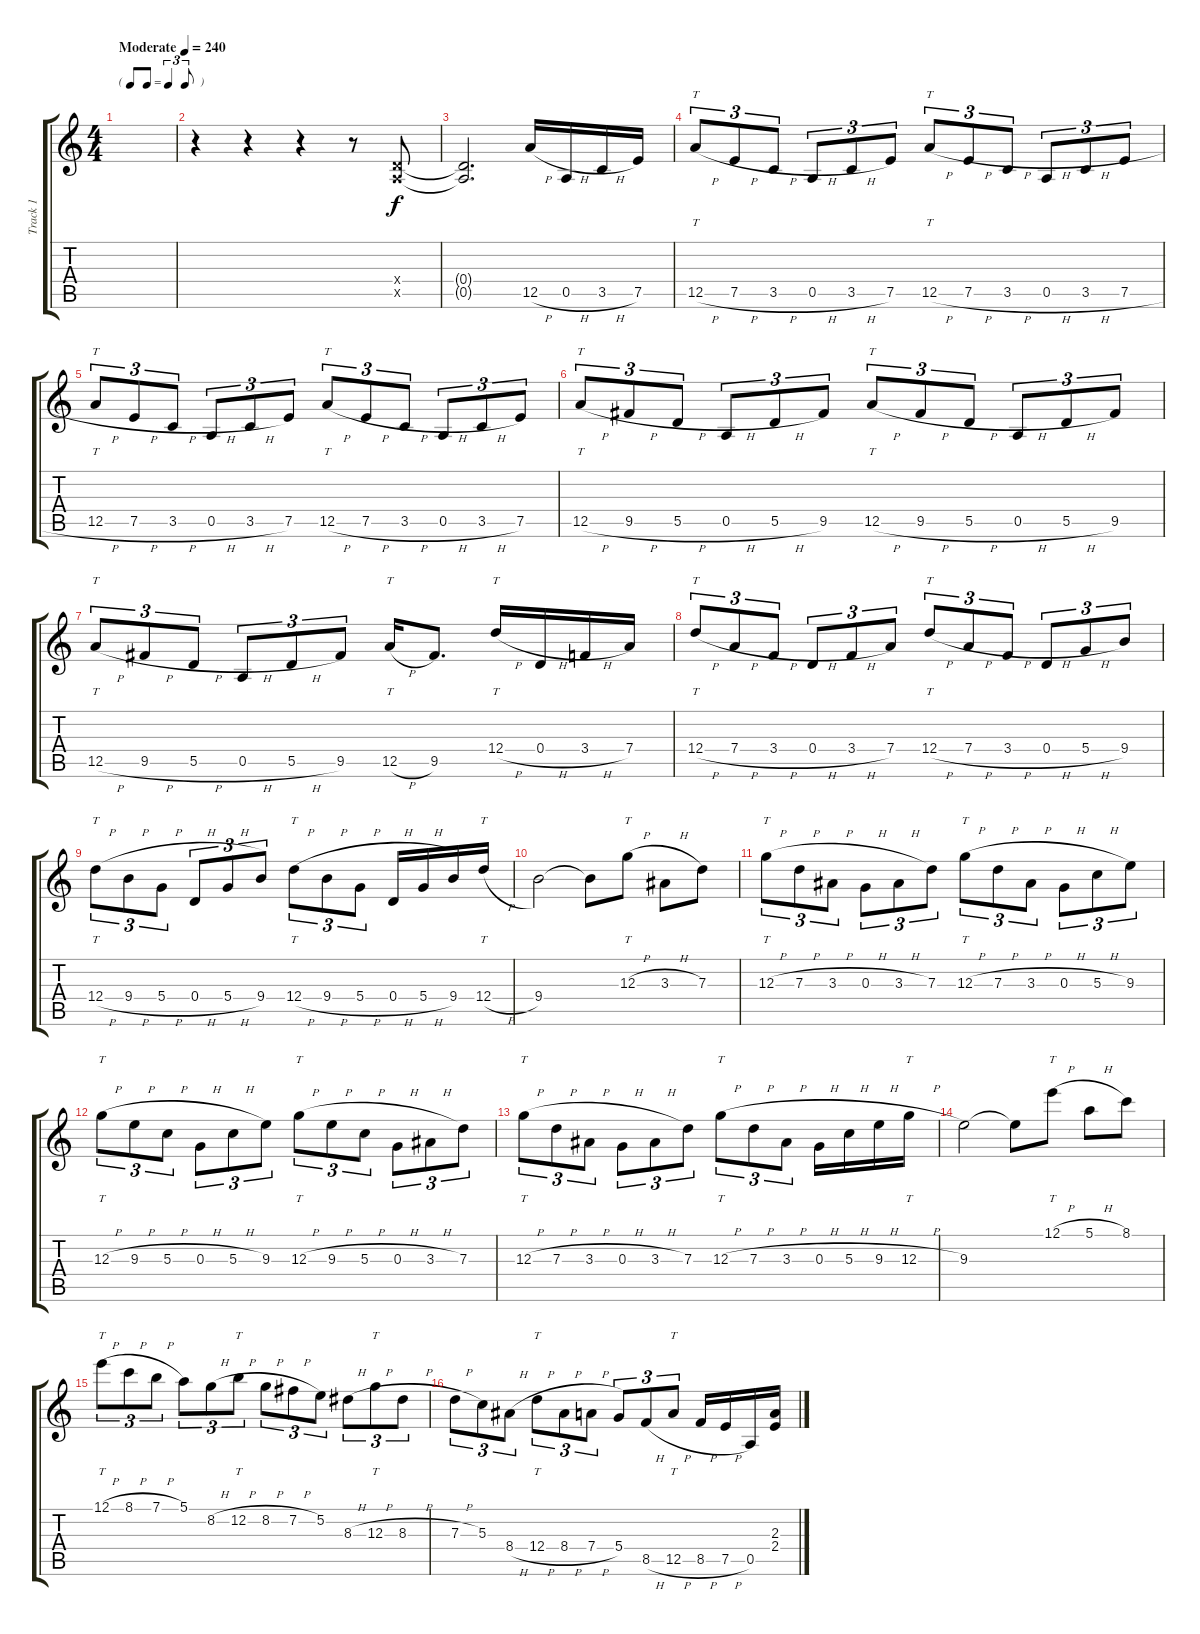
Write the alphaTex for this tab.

\track ("Track 1" "Track 1") {instrument distortionguitar}
\staff {score tabs}
\tuning (E4 B3 G3 D3 A2 E2) {hide}
\ts (4 4)
\tf triplet8th
\tempo (240 "Moderate")
\clef g2
\ks c
|
r.4 r.4 r.4 r.8 (0.4{x} 0.5{x}).8 |
(0.4{t} 0.5{t}).2{d} 12.5{h}.16 0.5{h}.16 3.5{h}.16 7.5.16 |
12.5{h}.8{tt tu (3 2)} 7.5{h}.8{tu (3 2)} 3.5{h}.8{tu (3 2)} 0.5{h}.8{tu (3 2)} 3.5{h}.8{tu (3 2)} 7.5.8{tu (3 2)} 12.5{h}.8{tt tu (3 2)} 7.5{h}.8{tu (3 2)} 3.5{h}.8{tu (3 2)} 0.5{h}.8{tu (3 2)} 3.5{h}.8{tu (3 2)} 7.5{h}.8{tu (3 2)} |
12.5{h}.8{tt tu (3 2)} 7.5{h}.8{tu (3 2)} 3.5{h}.8{tu (3 2)} 0.5{h}.8{tu (3 2)} 3.5{h}.8{tu (3 2)} 7.5.8{tu (3 2)} 12.5{h}.8{tt tu (3 2)} 7.5{h}.8{tu (3 2)} 3.5{h}.8{tu (3 2)} 0.5{h}.8{tu (3 2)} 3.5{h}.8{tu (3 2)} 7.5.8{tu (3 2)} |
12.5{h}.8{tt tu (3 2)} 9.5{h}.8{tu (3 2)} 5.5{h}.8{tu (3 2)} 0.5{h}.8{tu (3 2)} 5.5{h}.8{tu (3 2)} 9.5.8{tu (3 2)} 12.5{h}.8{tt tu (3 2)} 9.5{h}.8{tu (3 2)} 5.5{h}.8{tu (3 2)} 0.5{h}.8{tu (3 2)} 5.5{h}.8{tu (3 2)} 9.5.8{tu (3 2)} |
12.5{h}.8{tt tu (3 2)} 9.5{h}.8{tu (3 2)} 5.5{h}.8{tu (3 2)} 0.5{h}.8{tu (3 2)} 5.5{h}.8{tu (3 2)} 9.5.8{tu (3 2)} 12.5{h}.16{tt} 9.5.8{d} 12.4{h}.16{tt} 0.4{h}.16 3.4{h}.16 7.4.16 |
12.4{h}.8{tt tu (3 2)} 7.4{h}.8{tu (3 2)} 3.4{h}.8{tu (3 2)} 0.4{h}.8{tu (3 2)} 3.4{h}.8{tu (3 2)} 7.4.8{tu (3 2)} 12.4{h}.8{tt tu (3 2)} 7.4{h}.8{tu (3 2)} 3.4{h}.8{tu (3 2)} 0.4{h}.8{tu (3 2)} 5.4{h}.8{tu (3 2)} 9.4.8{tu (3 2)} |
12.4{h}.8{tt tu (3 2)} 9.4{h}.8{tu (3 2)} 5.4{h}.8{tu (3 2)} 0.4{h}.8{tu (3 2)} 5.4{h}.8{tu (3 2)} 9.4.8{tu (3 2)} 12.4{h}.8{tt tu (3 2)} 9.4{h}.8{tu (3 2)} 5.4{h}.8{tu (3 2)} 0.4{h}.16 5.4{h}.16 9.4.16 12.4{h}.16{tt} |
9.4.2 9.4{t}.8 12.3{h}.8{tt} 3.3{h}.8 7.3.8 |
12.3{h}.8{tt tu (3 2)} 7.3{h}.8{tu (3 2)} 3.3{h}.8{tu (3 2)} 0.3{h}.8{tu (3 2)} 3.3{h}.8{tu (3 2)} 7.3.8{tu (3 2)} 12.3{h}.8{tt tu (3 2)} 7.3{h}.8{tu (3 2)} 3.3{h}.8{tu (3 2)} 0.3{h}.8{tu (3 2)} 5.3{h}.8{tu (3 2)} 9.3.8{tu (3 2)} |
12.3{h}.8{tt tu (3 2)} 9.3{h}.8{tu (3 2)} 5.3{h}.8{tu (3 2)} 0.3{h}.8{tu (3 2)} 5.3{h}.8{tu (3 2)} 9.3.8{tu (3 2)} 12.3{h}.8{tt tu (3 2)} 9.3{h}.8{tu (3 2)} 5.3{h}.8{tu (3 2)} 0.3{h}.8{tu (3 2)} 3.3{h}.8{tu (3 2)} 7.3.8{tu (3 2)} |
12.3{h}.8{tt tu (3 2)} 7.3{h}.8{tu (3 2)} 3.3{h}.8{tu (3 2)} 0.3{h}.8{tu (3 2)} 3.3{h}.8{tu (3 2)} 7.3.8{tu (3 2)} 12.3{h}.8{tt tu (3 2)} 7.3{h}.8{tu (3 2)} 3.3{h}.8{tu (3 2)} 0.3{h}.16 5.3{h}.16 9.3{h}.16 12.3{h}.16{tt} |
9.3.2 9.3{t}.8 12.1{h}.8{tt} 5.1{h}.8 8.1.8 |
12.1{h}.8{tt tu (3 2)} 8.1{h}.8{tu (3 2)} 7.1{h}.8{tu (3 2)} 5.1.8{tu (3 2)} 8.2{h}.8{tu (3 2)} 12.2{h}.8{tt tu (3 2)} 8.2{h}.8{tu (3 2)} 7.2{h}.8{tu (3 2)} 5.2.8{tu (3 2)} 8.3{h}.8{tu (3 2)} 12.3{h}.8{tt tu (3 2)} 8.3{h}.8{tu (3 2)} |
7.3{h}.8{tu (3 2)} 5.3.8{tu (3 2)} 8.4{h}.8{tu (3 2)} 12.4{h}.8{tt tu (3 2)} 8.4{h}.8{tu (3 2)} 7.4{h}.8{tu (3 2)} 5.4.8{tu (3 2)} 8.5{h}.8{tu (3 2)} 12.5{h}.8{tt tu (3 2)} 8.5{h}.16 7.5{h}.16 0.5.16 (2.3 2.4).16
